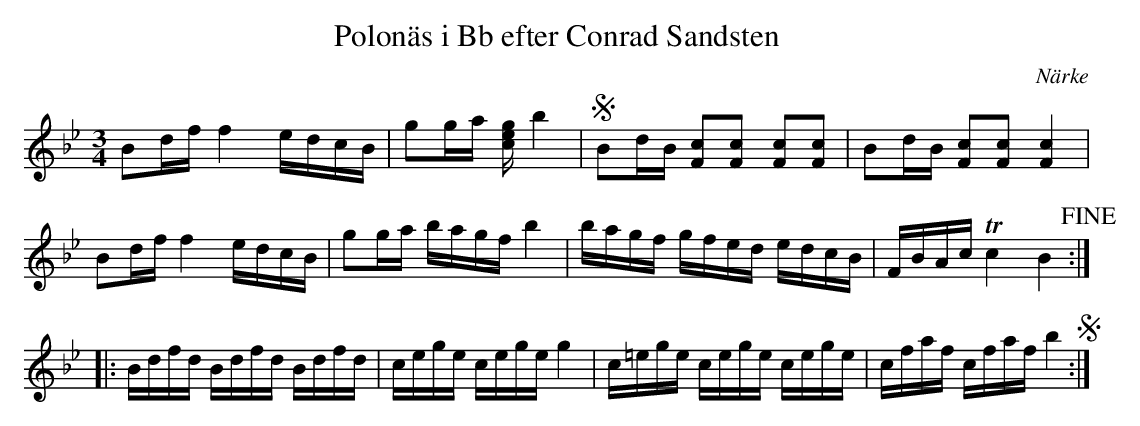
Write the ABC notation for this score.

X:1
T:Polonäs i Bb efter Conrad Sandsten
O:Närke
M:3/4
L:1/16
K:Bb
B2df f4 edcB | g2ga [ceg] b4 | SB2dB [cF]2[cF]2 [cF]2[cF]2 | B2dB [cF]2[cF]2 [cF]4 |
B2df f4 edcB | g2ga bagf b4 | bagf gfed edcB | FBAc Tc4 B4 !fine! ::
Bdfd Bdfd Bdfd | cege cege g4 | c=ege cege cege | cfaf cfaf b4 S :|
